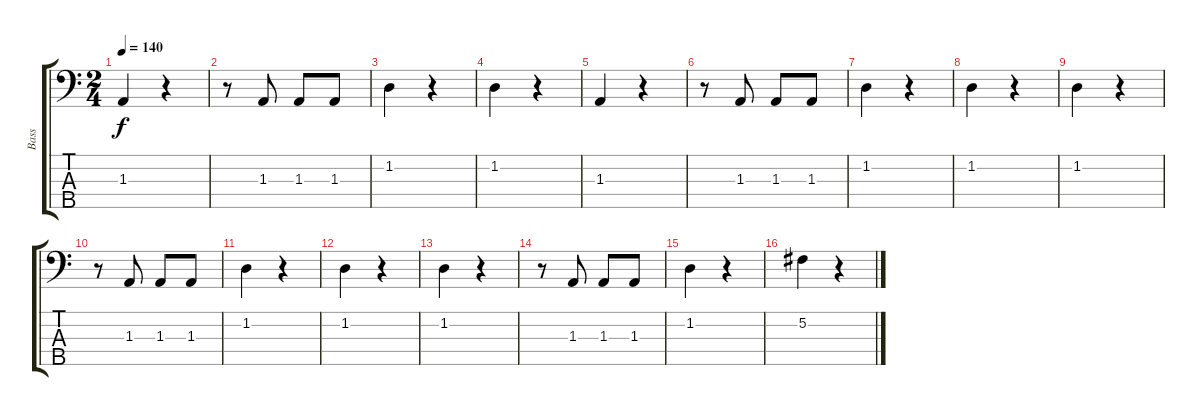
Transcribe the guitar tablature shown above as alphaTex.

\track ("Bass" "Bass") {instrument electricbassfinger}
\staff {score tabs}
\tuning (Gb2 Db2 Ab1 Eb1 Bb0) {hide}
\ts (2 4)
\tempo 140
\clef f4
\ks c
1.3.4{dy f} r.4 |
r.8 1.3.8 1.3.8 1.3.8 |
1.2.4 r.4 |
1.2.4 r.4 |
1.3.4 r.4 |
r.8 1.3.8 1.3.8 1.3.8 |
1.2.4 r.4 |
1.2.4 r.4 |
1.2.4 r.4 |
r.8 1.3.8 1.3.8 1.3.8 |
1.2.4 r.4 |
1.2.4 r.4 |
1.2.4 r.4 |
r.8 1.3.8 1.3.8 1.3.8 |
1.2.4 r.4 |
5.2.4 r.4
